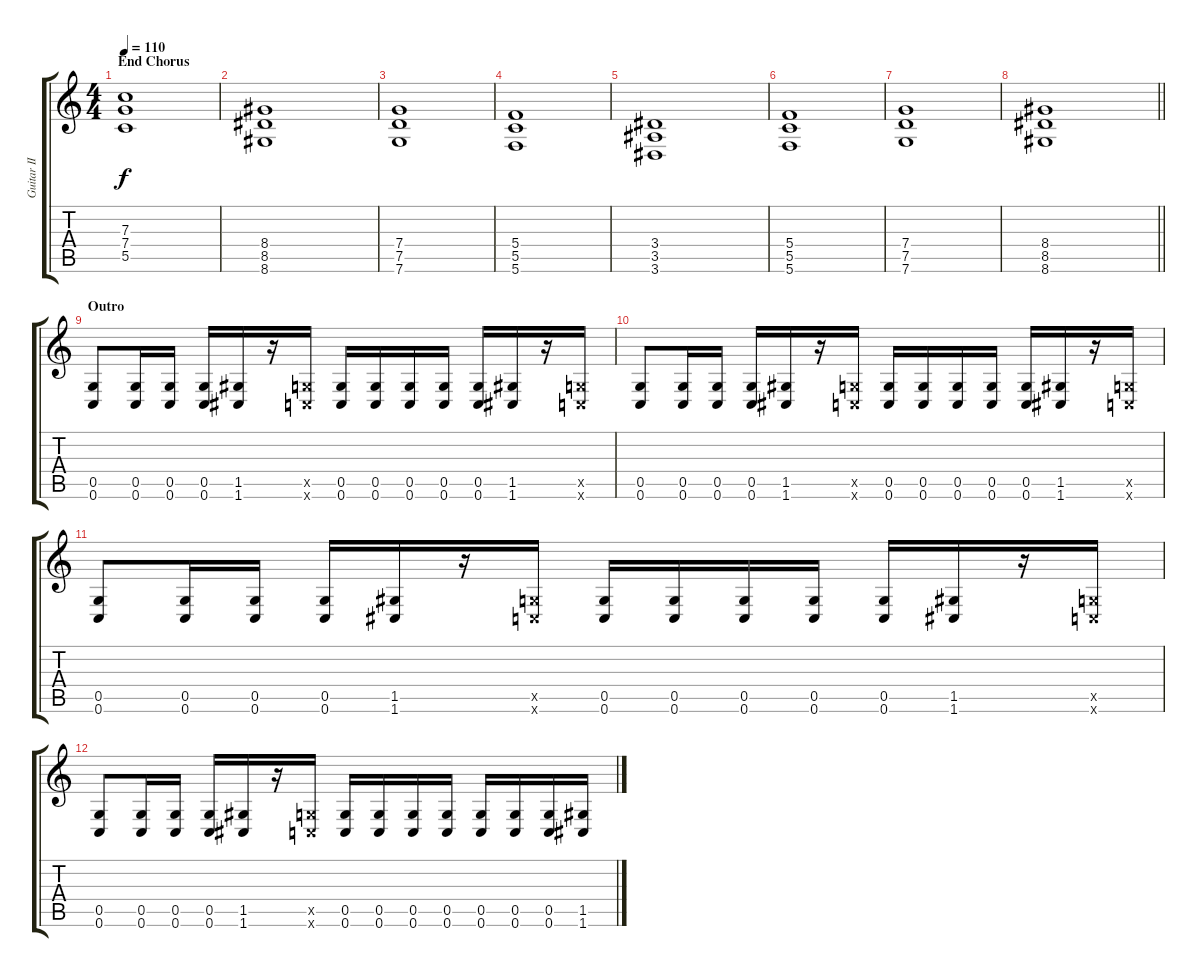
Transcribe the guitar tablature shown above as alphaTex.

\track ("Guitar II" "Guitar II") {instrument distortionguitar}
\staff {score tabs}
\tuning (D4 A3 F3 C3 G2 C2) {hide}
\ts (4 4)
\section ("" "End Chorus")
\tempo 110
\clef g2
\ks c
(7.3 7.4 5.5).1{dy f} |
(8.4 8.5 8.6).1 |
(7.4 7.5 7.6).1 |
(5.4 5.5 5.6).1 |
(3.4 3.5 3.6).1 |
(5.4 5.5 5.6).1 |
(7.4 7.5 7.6).1 |
\barLineRight lightlight
(8.4 8.5 8.6).1 |
\section ("" "Outro")
(0.5 0.6).8 (0.5 0.6).16 (0.5 0.6).16 (0.5 0.6).16 (1.5 1.6).16 r.16 (0.5{x} 0.6{x}).16 (0.5 0.6).16 (0.5 0.6).16 (0.5 0.6).16 (0.5 0.6).16 (0.5 0.6).16 (1.5 1.6).16 r.16 (0.5{x} 0.6{x}).16 |
(0.5 0.6).8 (0.5 0.6).16 (0.5 0.6).16 (0.5 0.6).16 (1.5 1.6).16 r.16 (0.5{x} 0.6{x}).16 (0.5 0.6).16 (0.5 0.6).16 (0.5 0.6).16 (0.5 0.6).16 (0.5 0.6).16 (1.5 1.6).16 r.16 (0.5{x} 0.6{x}).16 |
(0.5 0.6).8 (0.5 0.6).16 (0.5 0.6).16 (0.5 0.6).16 (1.5 1.6).16 r.16 (0.5{x} 0.6{x}).16 (0.5 0.6).16 (0.5 0.6).16 (0.5 0.6).16 (0.5 0.6).16 (0.5 0.6).16 (1.5 1.6).16 r.16 (0.5{x} 0.6{x}).16 |
(0.5 0.6).8 (0.5 0.6).16 (0.5 0.6).16 (0.5 0.6).16 (1.5 1.6).16 r.16 (0.5{x} 0.6{x}).16 (0.5 0.6).16 (0.5 0.6).16 (0.5 0.6).16 (0.5 0.6).16 (0.5 0.6).16 (0.5 0.6).16 (0.5 0.6).16 (1.5 1.6).16
